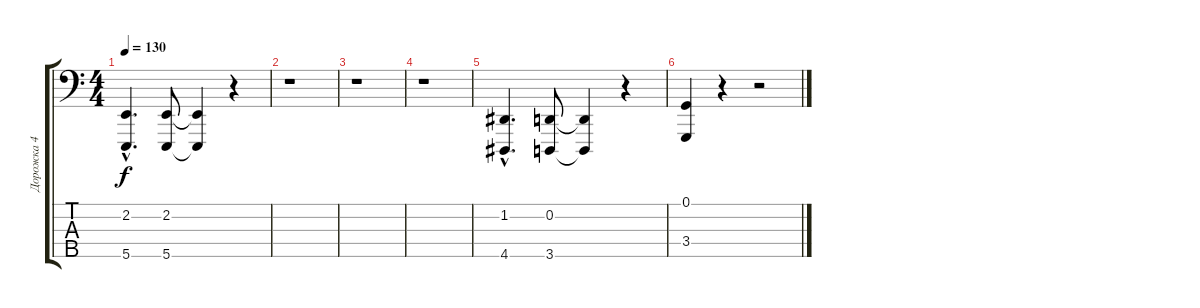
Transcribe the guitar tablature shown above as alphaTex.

\track ("Дорожка 4" "Дорожка 4") {instrument brightacousticpiano}
\staff {score tabs}
\tuning (G2 D2 A1 E1 B0) {hide}
\ts (4 4)
\tempo 130
\clef f4
\ks c
(2.2{hac} 5.5{hac}).4{d dy f} (2.2 5.5).8 (2.2{t} 5.5{t}).4 r.4 |
r.1 |
r.1 |
r.1 |
(1.2{hac} 4.5{hac}).4{d} (0.2 3.5).8 (0.2{t} 3.5{t}).4 r.4 |
(0.1 3.4).4 r.4 r.2
